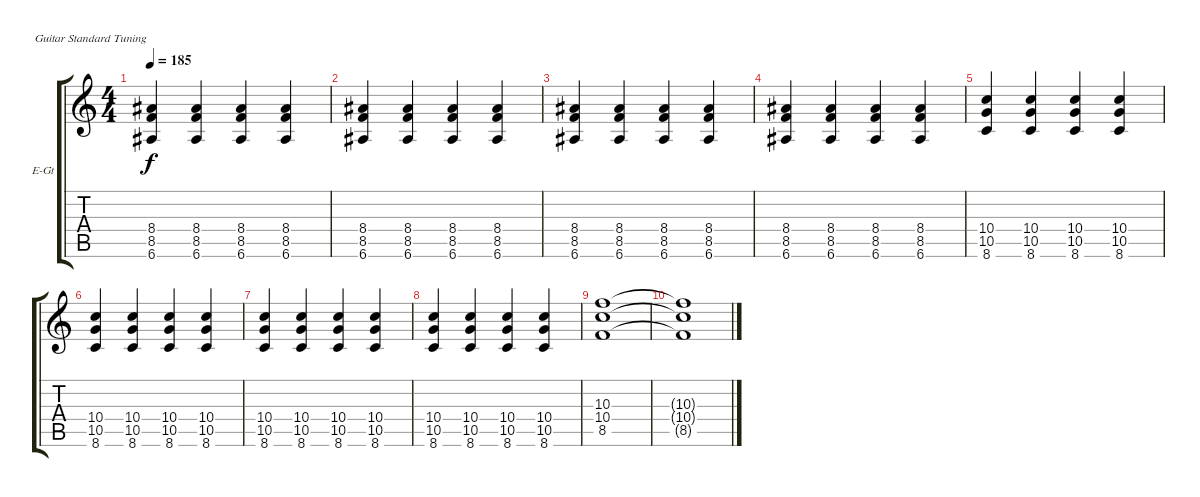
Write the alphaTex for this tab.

\defaultSystemsLayout 4
\bracketExtendMode groupsimilarinstruments
\firstSystemTrackNameOrientation horizontal
\otherSystemsTrackNameOrientation horizontal
\track ("Sébastien Lefebvre" "E-Gt") {instrument distortionguitar}
\staff {score tabs}
\tuning (E4 B3 G3 D3 A2 E2)
\ts (4 4)
\tempo 185
\clef g2
\scale
0.333333
\ks c
(8.4 8.5 6.6).4{dy f} (8.4 8.5 6.6).4 (8.4 8.5 6.6).4 (8.4 8.5 6.6).4 |
\scale
0.333333 (8.4 8.5 6.6).4 (8.4 8.5 6.6).4 (8.4 8.5 6.6).4 (8.4 8.5 6.6).4 |
\scale
0.333333 (8.4 8.5 6.6).4 (8.4 8.5 6.6).4 (8.4 8.5 6.6).4 (8.4 8.5 6.6).4 |
\scale
0.333333 (8.4 8.5 6.6).4 (8.4 8.5 6.6).4 (8.4 8.5 6.6).4 (8.4 8.5 6.6).4 |
\scale
0.333333 (10.4 10.5 8.6).4 (10.4 10.5 8.6).4 (10.4 10.5 8.6).4 (10.4 10.5 8.6).4 |
\scale
0.333333 (10.4 10.5 8.6).4 (10.4 10.5 8.6).4 (10.4 10.5 8.6).4 (10.4 10.5 8.6).4 |
\scale
0.333333 (10.4 10.5 8.6).4 (10.4 10.5 8.6).4 (10.4 10.5 8.6).4 (10.4 10.5 8.6).4 |
\scale
0.333333 (10.4 10.5 8.6).4 (10.4 10.5 8.6).4 (10.4 10.5 8.6).4 (10.4 10.5 8.6).4 |
\scale
0.333333 (10.3 10.4 8.5).1 |
\scale
0.333333 (10.3{t} 10.4{t} 8.5{t}).1 |
\scale
0.333333 |
\scale
0.333333 |
\scale
0.333333 |
\scale
0.333333 |
\scale
0.333333
